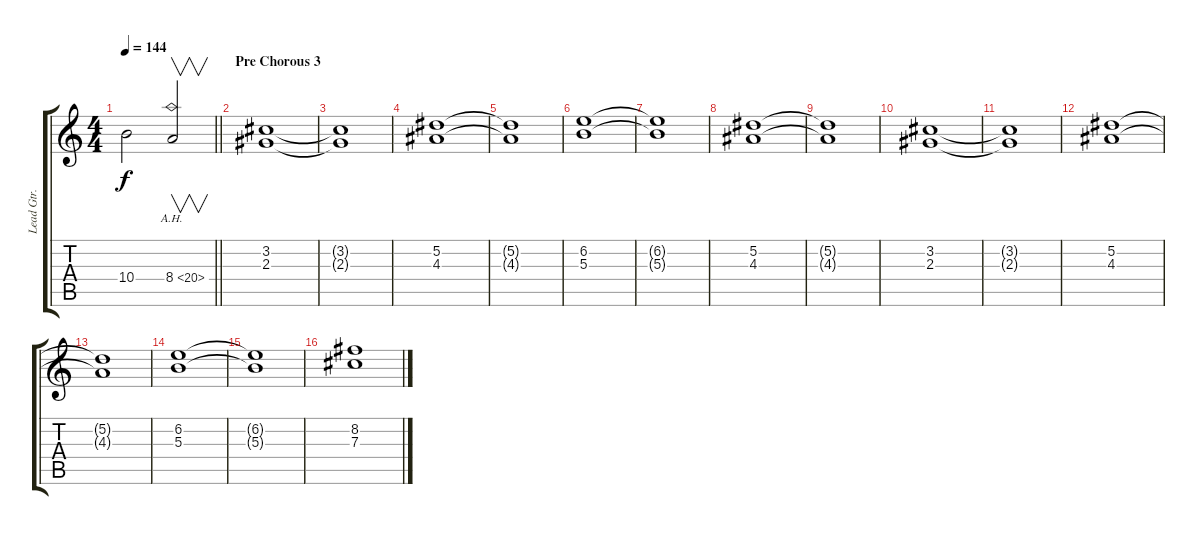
\track ("Lead Gtr." "Lead Gtr.") {instrument distortionguitar}
\staff {score tabs}
\tuning (Eb4 Bb3 Gb3 Db3 Ab2 Db2) {hide}
\ts (4 4)
\tempo 144
\clef g2
\barLineRight lightlight
\ks c
10.4{t}.2{dy f} 8.4{ah 12}.2{v} |
\section ("" "Pre Chorous 3")
(3.2 2.3).1{volume 13} |
(3.2{t} 2.3{t}).1 |
(5.2 4.3).1 |
(5.2{t} 4.3{t}).1 |
(6.2 5.3).1 |
(6.2{t} 5.3{t}).1 |
(5.2 4.3).1 |
(5.2{t} 4.3{t}).1 |
(3.2 2.3).1 |
(3.2{t} 2.3{t}).1 |
(5.2 4.3).1 |
(5.2{t} 4.3{t}).1 |
(6.2 5.3).1 |
(6.2{t} 5.3{t}).1 |
(8.2 7.3).1
